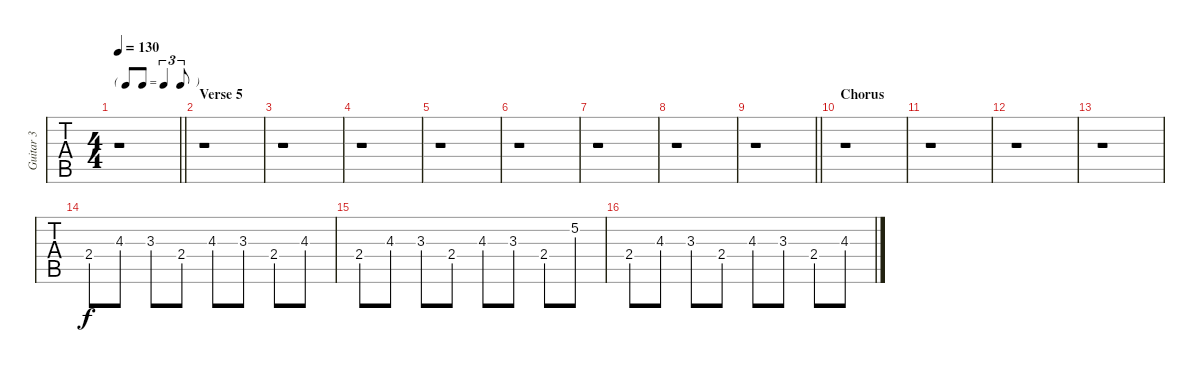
\track ("Guitar 3" "Guitar 3") {instrument electricguitarjazz}
\staff {tabs}
\tuning (E4 B3 G3 D3 A2 E2) {hide}
\ts (4 4)
\tf triplet8th
\tempo 130
\clef g2
\barLineRight lightlight
\ks c
r.1{dy f} |
\section ("" "Verse 5")
r.1 |
r.1 |
r.1 |
r.1 |
r.1 |
r.1 |
r.1 |
\barLineRight lightlight
r.1 |
\section ("" "Chorus")
r.1 |
r.1 |
r.1 |
r.1 |
2.4.8 4.3.8 3.3.8 2.4.8 4.3.8 3.3.8 2.4.8 4.3.8 |
2.4.8 4.3.8 3.3.8 2.4.8 4.3.8 3.3.8 2.4.8 5.2.8 |
2.4.8 4.3.8 3.3.8 2.4.8 4.3.8 3.3.8 2.4.8 4.3.8
